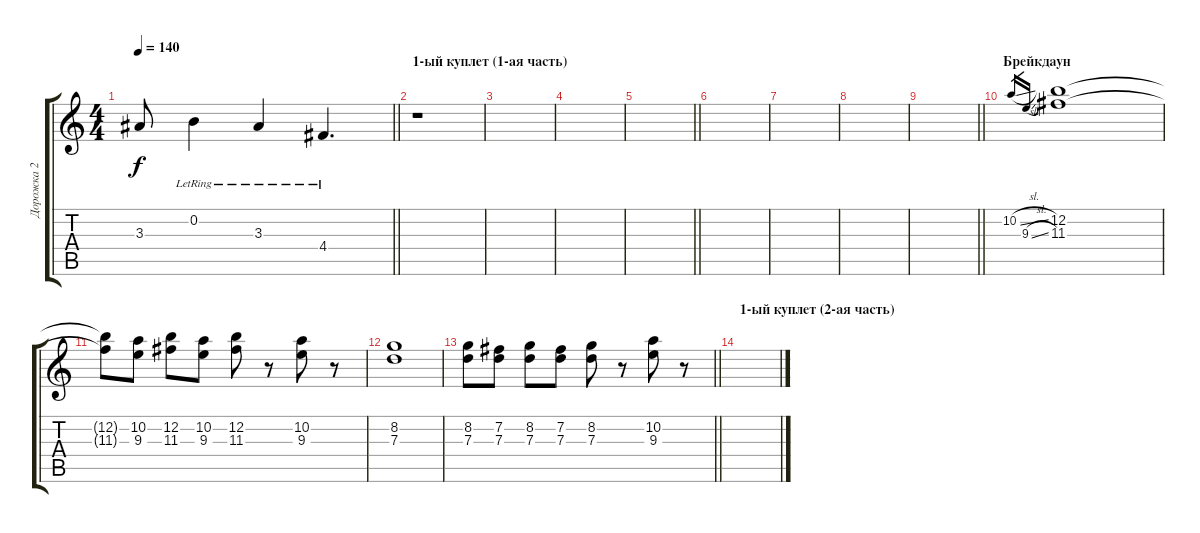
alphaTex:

\track ("Дорожка 2" "Дорожка 2") {instrument overdrivenguitar}
\staff {score tabs}
\tuning (E4 B3 G3 D3 A2 E2) {hide}
\ts (4 4)
\tempo 140
\clef g2
\barLineRight lightlight
\ks c
3.3{t}.8{dy f} 0.2{lr}.4 3.3{lr}.4 4.4{lr}.4{d} |
\section ("" "1-ый куплет (1-ая часть)")
r.1 |
|
|
\barLineRight lightlight
|
|
|
|
\barLineRight lightlight
|
\section ("" "Брейкдаун")
10.2{sl}.16{gr} 9.3{sl}.16{gr} (12.2 11.3).1 |
(12.2{t} 11.3{t}).8 (10.2 9.3).8 (12.2 11.3).8 (10.2 9.3).8 (12.2 11.3).8 r.8 (10.2 9.3).8 r.8 |
(8.2 7.3).1 |
\barLineRight lightlight
(8.2 7.3).8 (7.2 7.3).8 (8.2 7.3).8 (7.2 7.3).8 (8.2 7.3).8 r.8 (10.2 9.3).8 r.8 |
\section ("" "1-ый куплет (2-ая часть)")
